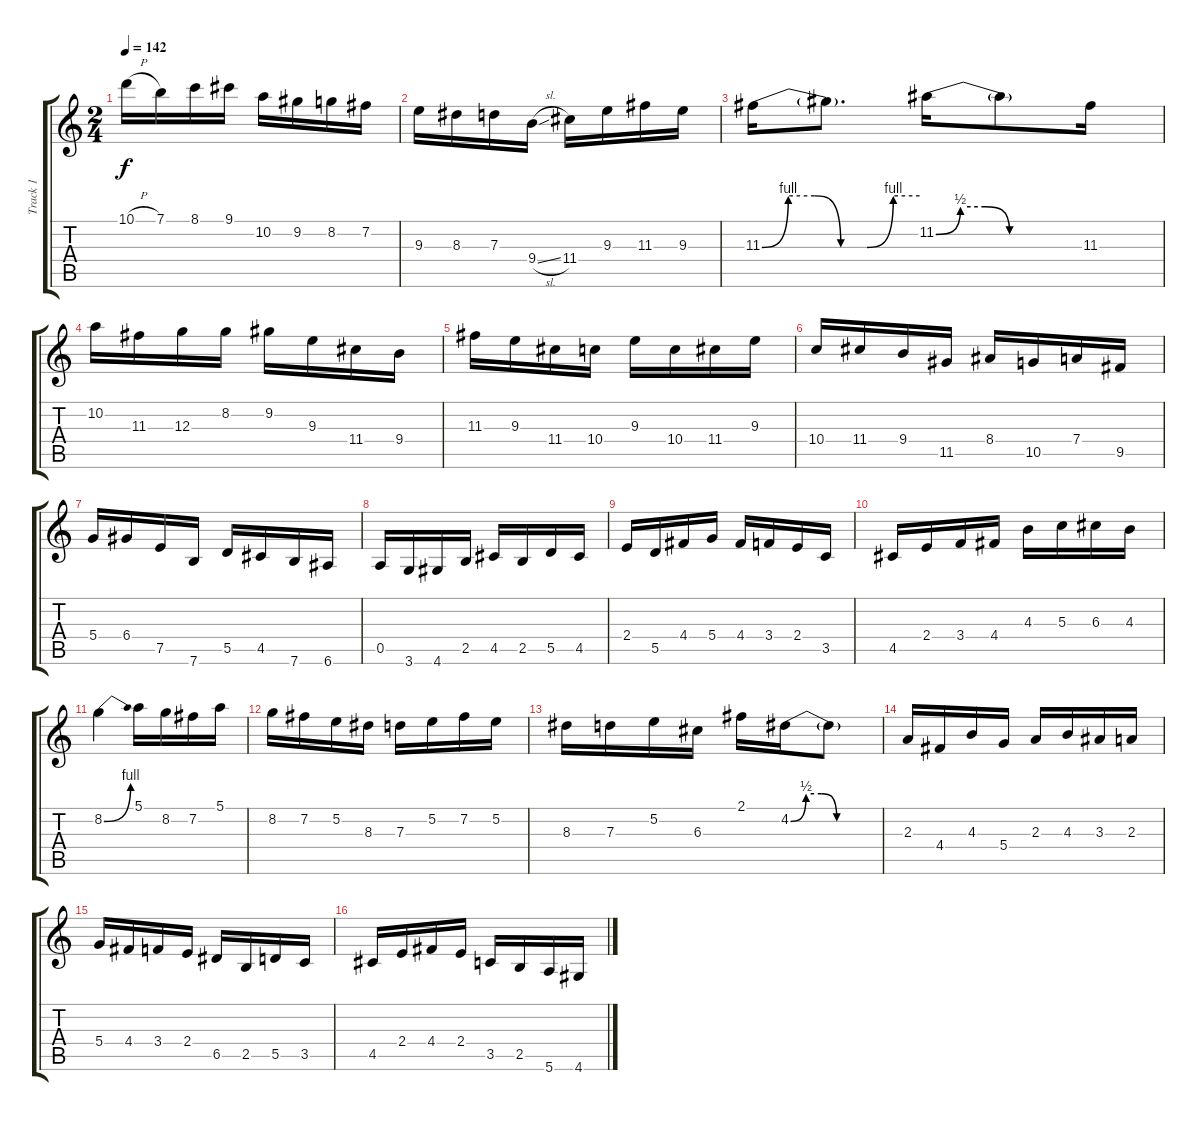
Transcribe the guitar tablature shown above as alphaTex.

\track ("Track 1" "Track 1") {instrument electricguitarclean}
\staff {score tabs}
\tuning (E4 B3 G3 D3 A2 E2) {hide}
\ts (2 4)
\tempo 142
\clef g2
\ks c
10.1{h}.16{dy f} 7.1.16 8.1.16 9.1.16 10.2.16 9.2.16 8.2.16 7.2.16 |
9.3.16 8.3.16 7.3.16 9.4{sl}.16 11.4.16 9.3.16 11.3.16 9.3.16 |
11.3{be (custom 0 0 10 4 20 4 30 0 40 0 50 4 60 4)}.16 11.3{t}.8{d} 11.2{be (custom 0 0 10 2 20 2 30 0 60 0)}.16 11.2{t}.8 11.3.16 |
10.2.16 11.3.16 12.3.16 8.2.16 9.2.16 9.3.16 11.4.16 9.4.16 |
11.3.16 9.3.16 11.4.16 10.4.16 9.3.16 10.4.16 11.4.16 9.3.16 |
10.4.16 11.4.16 9.4.16 11.5.16 8.4.16 10.5.16 7.4.16 9.5.16 |
5.4.16 6.4.16 7.5.16 7.6.16 5.5.16 4.5.16 7.6.16 6.6.16 |
0.5.16 3.6.16 4.6.16 2.5.16 4.5.16 2.5.16 5.5.16 4.5.16 |
2.4.16 5.5.16 4.4.16 5.4.16 4.4.16 3.4.16 2.4.16 3.5.16 |
4.5.16 2.4.16 3.4.16 4.4.16 4.3.16 5.3.16 6.3.16 4.3.16 |
8.2{be (bend 0 0 60 4)}.4 5.1.16 8.2.16 7.2.16 5.1.16 |
8.2.16 7.2.16 5.2.16 8.3.16 7.3.16 5.2.16 7.2.16 5.2.16 |
8.3.16 7.3.16 5.2.16 6.3.16 2.1.16 4.2{be (custom 0 0 10 2 20 2 30 0 60 0)}.16 4.2{t}.8 |
2.3.16 4.4.16 4.3.16 5.4.16 2.3.16 4.3.16 3.3.16 2.3.16 |
5.4.16 4.4.16 3.4.16 2.4.16 6.5.16 2.5.16 5.5.16 3.5.16 |
4.5.16 2.4.16 4.4.16 2.4.16 3.5.16 2.5.16 5.6.16 4.6.16
